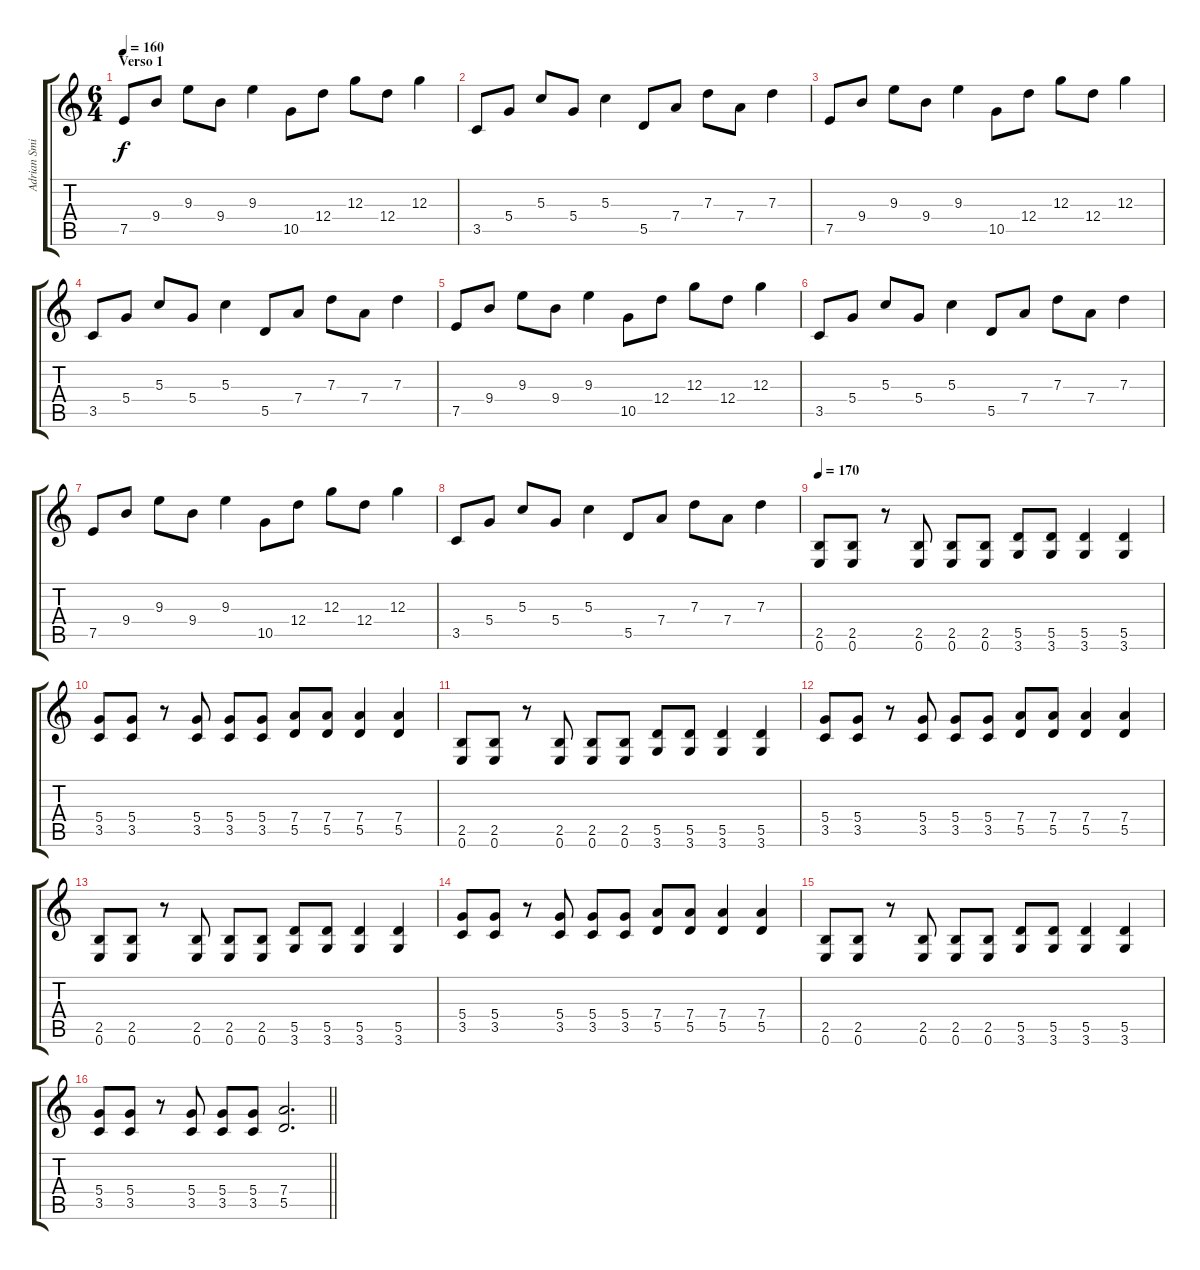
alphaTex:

\track ("Adrian Smith" "Adrian Smi") {instrument distortionguitar}
\staff {score tabs}
\tuning (E4 B3 G3 D3 A2 E2) {hide}
\ts (6 4)
\section ("" "Verso 1")
\tempo 160
\clef g2
\ks c
7.5.8{dy f} 9.4.8 9.3.8 9.4.8 9.3.4 10.5.8 12.4.8 12.3.8 12.4.8 12.3.4 |
3.5.8 5.4.8 5.3.8 5.4.8 5.3.4 5.5.8 7.4.8 7.3.8 7.4.8 7.3.4 |
7.5.8 9.4.8 9.3.8 9.4.8 9.3.4 10.5.8 12.4.8 12.3.8 12.4.8 12.3.4 |
3.5.8 5.4.8 5.3.8 5.4.8 5.3.4 5.5.8 7.4.8 7.3.8 7.4.8 7.3.4 |
7.5.8 9.4.8 9.3.8 9.4.8 9.3.4 10.5.8 12.4.8 12.3.8 12.4.8 12.3.4 |
3.5.8 5.4.8 5.3.8 5.4.8 5.3.4 5.5.8 7.4.8 7.3.8 7.4.8 7.3.4 |
7.5.8 9.4.8 9.3.8 9.4.8 9.3.4 10.5.8 12.4.8 12.3.8 12.4.8 12.3.4 |
3.5.8 5.4.8 5.3.8 5.4.8 5.3.4 5.5.8 7.4.8 7.3.8 7.4.8 7.3.4 |
\tempo 170
(2.5 0.6).8{instrument distortionguitar} (2.5 0.6).8 r.8 (2.5 0.6).8 (2.5 0.6).8 (2.5 0.6).8 (5.5 3.6).8 (5.5 3.6).8 (5.5 3.6).4 (5.5 3.6).4 |
(5.4 3.5).8 (5.4 3.5).8 r.8 (5.4 3.5).8 (5.4 3.5).8 (5.4 3.5).8 (7.4 5.5).8 (7.4 5.5).8 (7.4 5.5).4 (7.4 5.5).4 |
(2.5 0.6).8 (2.5 0.6).8 r.8 (2.5 0.6).8 (2.5 0.6).8 (2.5 0.6).8 (5.5 3.6).8 (5.5 3.6).8 (5.5 3.6).4 (5.5 3.6).4 |
(5.4 3.5).8 (5.4 3.5).8 r.8 (5.4 3.5).8 (5.4 3.5).8 (5.4 3.5).8 (7.4 5.5).8 (7.4 5.5).8 (7.4 5.5).4 (7.4 5.5).4 |
(2.5 0.6).8 (2.5 0.6).8 r.8 (2.5 0.6).8 (2.5 0.6).8 (2.5 0.6).8 (5.5 3.6).8 (5.5 3.6).8 (5.5 3.6).4 (5.5 3.6).4 |
(5.4 3.5).8 (5.4 3.5).8 r.8 (5.4 3.5).8 (5.4 3.5).8 (5.4 3.5).8 (7.4 5.5).8 (7.4 5.5).8 (7.4 5.5).4 (7.4 5.5).4 |
(2.5 0.6).8 (2.5 0.6).8 r.8 (2.5 0.6).8 (2.5 0.6).8 (2.5 0.6).8 (5.5 3.6).8 (5.5 3.6).8 (5.5 3.6).4 (5.5 3.6).4 |
\barLineRight lightlight
(5.4 3.5).8 (5.4 3.5).8 r.8 (5.4 3.5).8 (5.4 3.5).8 (5.4 3.5).8 (7.4 5.5).2{d}
